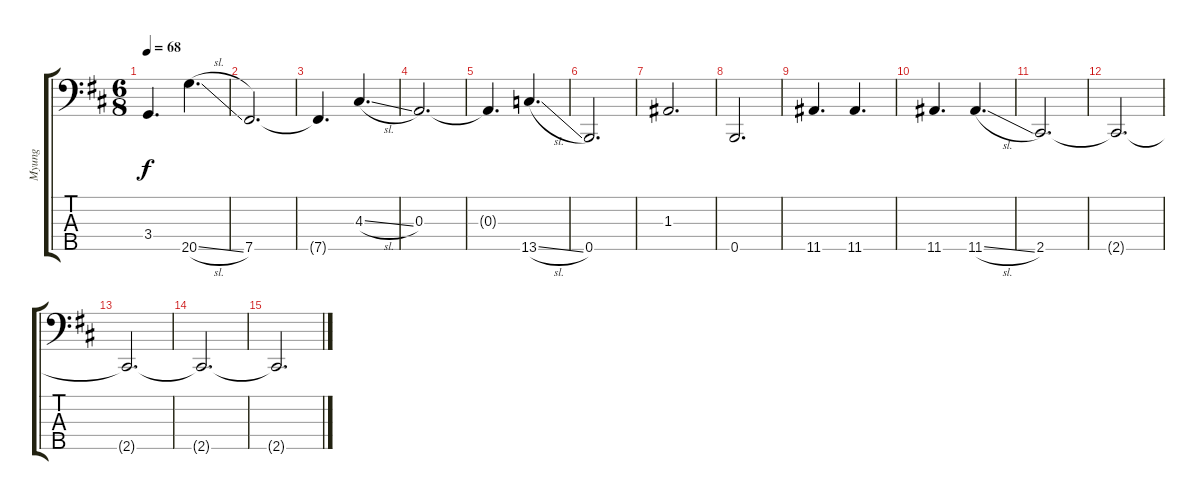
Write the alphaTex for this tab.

\track ("Myung" "Myung") {instrument electricbassfinger}
\staff {score tabs}
\tuning (G2 D2 A1 E1 B0) {hide}
\ts (6 8)
\tempo 68
\clef f4
\ks d
3.4{t}.4{d dy f} 20.5{sl}.4{d} |
7.5.2{d} |
7.5{t}.4{d} 4.3{sl}.4{d} |
0.3.2{d} |
0.3{t}.4{d} 13.5{sl}.4{d} |
0.5.2{d} |
1.3.2{d} |
0.5.2{d} |
11.5.4{d} 11.5.4{d} |
11.5.4{d} 11.5{sl}.4{d} |
2.5.2{d} |
2.5{t}.2{d} |
2.5{t}.2{d} |
2.5{t}.2{d} |
2.5{t}.2{d}
